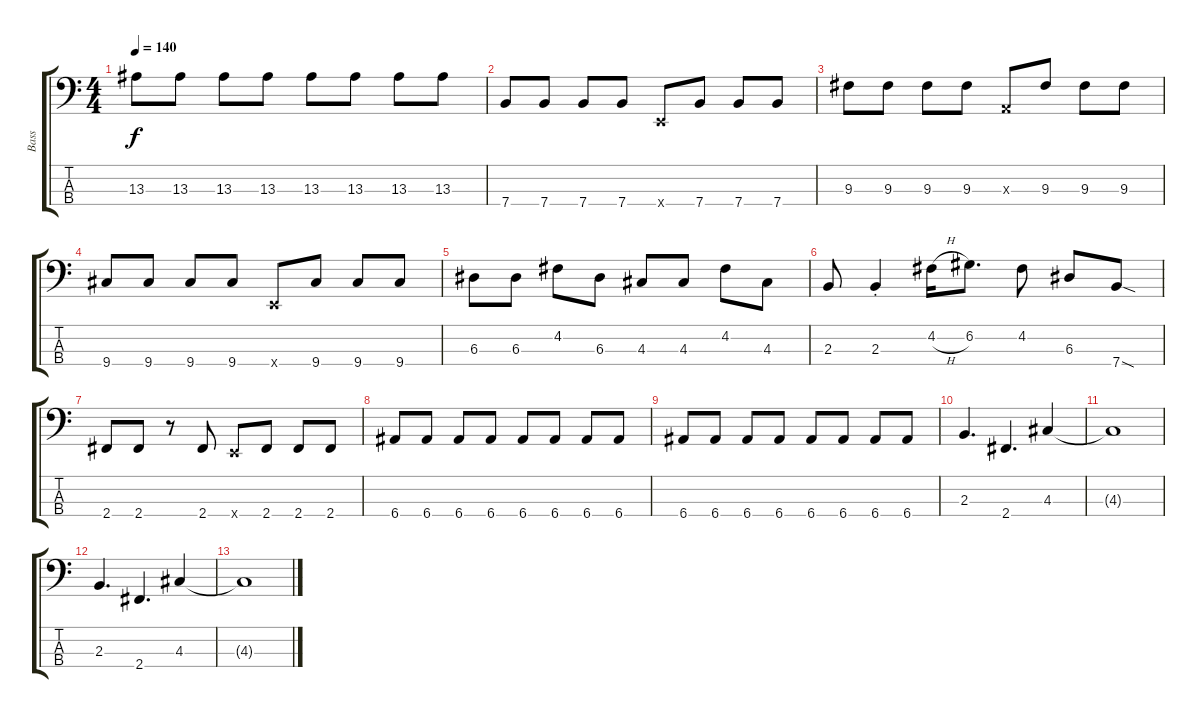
\track ("Bass" "Bass") {instrument electricbasspick}
\staff {score tabs}
\tuning (G2 D2 A1 E1) {hide}
\ts (4 4)
\tempo 140
\clef f4
\ks c
13.3.8{dy f} 13.3.8 13.3.8 13.3.8 13.3.8 13.3.8 13.3.8 13.3.8 |
7.4.8 7.4.8 7.4.8 7.4.8 0.4{x}.8 7.4.8 7.4.8 7.4.8 |
9.3.8 9.3.8 9.3.8 9.3.8 0.3{x}.8 9.3.8 9.3.8 9.3.8 |
9.4.8 9.4.8 9.4.8 9.4.8 0.4{x}.8 9.4.8 9.4.8 9.4.8 |
6.3.8 6.3.8 4.2.8 6.3.8 4.3.8 4.3.8 4.2.8 4.3.8 |
2.3.8 2.3{st}.4 4.2{h}.16 6.2.8{d} 4.2.8 6.3.8 7.4{sod}.8 |
2.4.8 2.4.8 r.8 2.4.8 0.4{x}.8 2.4.8 2.4.8 2.4.8 |
6.4.8 6.4.8 6.4.8 6.4.8 6.4.8 6.4.8 6.4.8 6.4.8 |
6.4.8 6.4.8 6.4.8 6.4.8 6.4.8 6.4.8 6.4.8 6.4.8 |
2.3.4{d} 2.4.4{d} 4.3.4 |
4.3{t}.1 |
2.3.4{d} 2.4.4{d} 4.3.4 |
4.3{t}.1
